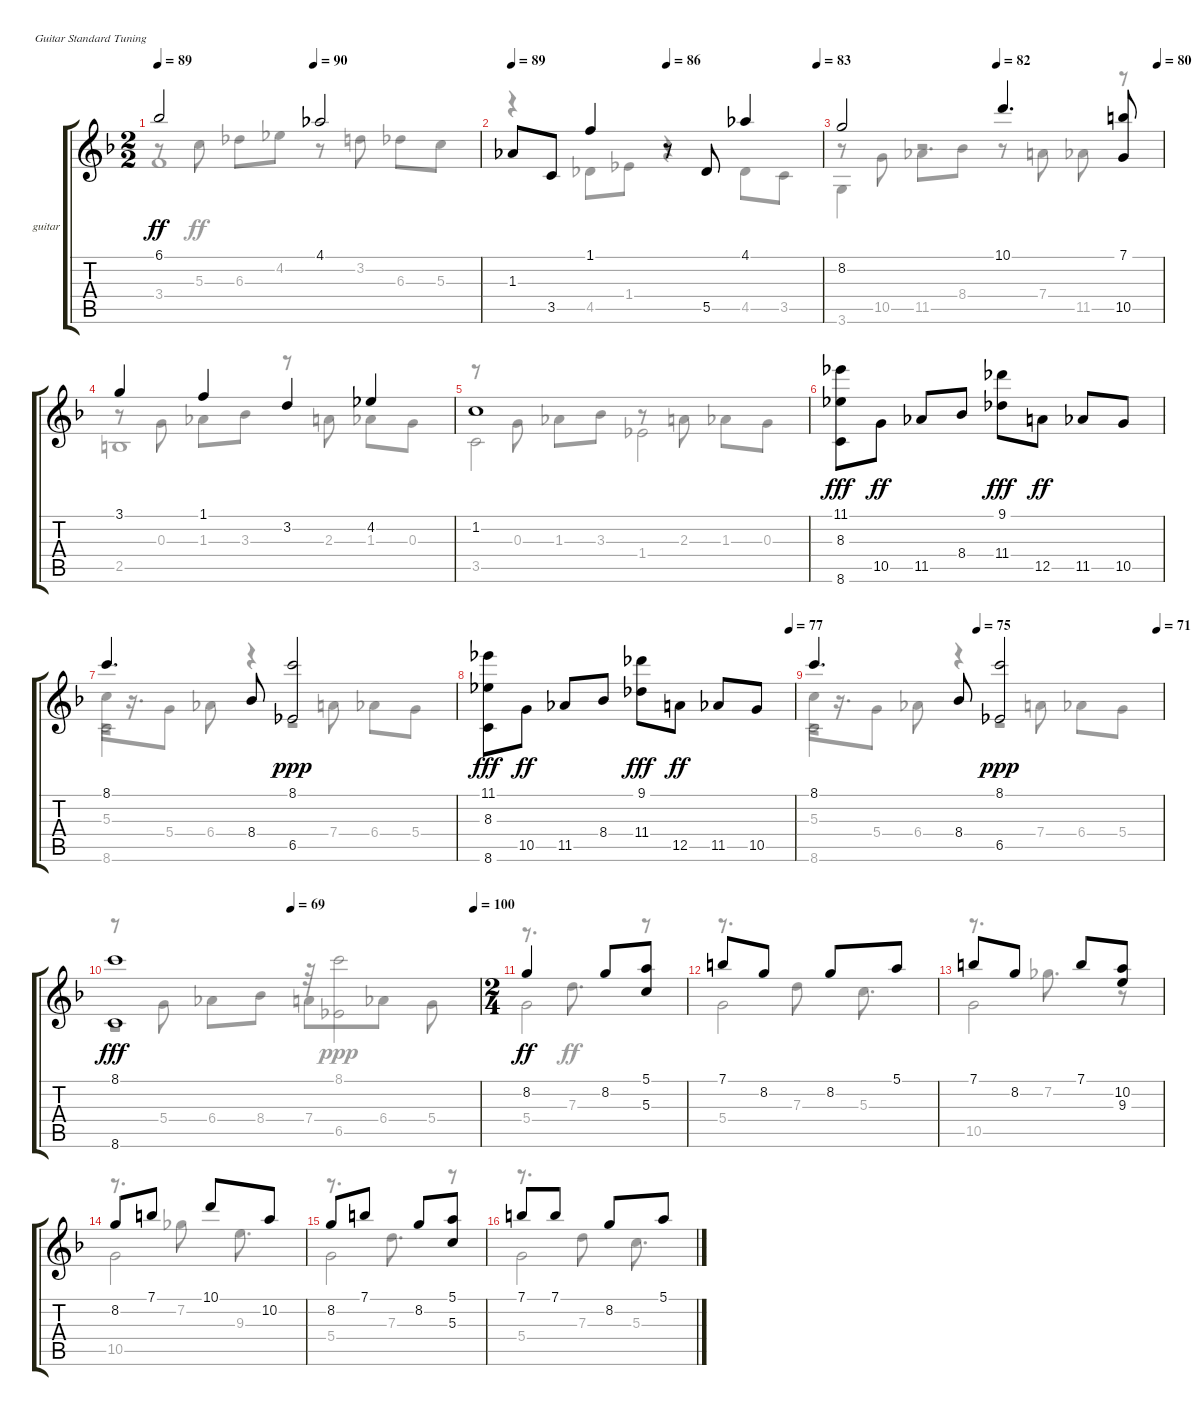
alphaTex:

\bracketExtendMode groupsimilarinstruments
\firstSystemTrackNameOrientation horizontal
\otherSystemsTrackNameOrientation horizontal
\track ("guitar" "guitar") {instrument acousticguitarnylon}
\staff {score tabs}
\tuning (E4 B3 G3 D3 A2 E2)
\voice
\ts (2 2)
\tempo 89
\tempo (90 0.484375)
\clef g2
\ks f
6.1.2{dy ff} 4.1.2 |
\tempo 89
\tempo (86 0.5)
\tempo (83 0.984375)
1.3.8 3.5.8 1.1.4 r.8 5.5.8 4.1.4 |
\tempo (82 0.484375)
\tempo (80 0.984375)
8.2.2 10.1.4{d} (7.1 10.5).8 |
3.1.4 1.1.4 3.2.4 4.2.4 |
1.2.1 |
(11.1 8.3 8.6).8{dy fff} 10.5.8{dy ff} 11.5.8 8.4.8 (9.1 11.4).8{dy fff} 12.5.8{dy ff} 11.5.8 10.5.8 |
8.1.4{d} 8.4.8 (8.1 6.5).2{dy ppp} |
\tempo (77 0.984375)
(11.1 8.3 8.6).8{dy fff} 10.5.8{dy ff} 11.5.8 8.4.8 (9.1 11.4).8{dy fff} 12.5.8{dy ff} 11.5.8 10.5.8 |
\tempo (75 0.46875)
\tempo (71 0.984375)
8.1.4{d} 8.4.8 (8.1 6.5).2{dy ppp} |
\tempo (69 0.484375)
\tempo (100 0.984375)
(8.1 8.6).1{dy fff} |
\ts (2 4)
8.2.4{dy ff} 8.2.8 (5.1 5.3).8 |
7.1.8 8.2.8 8.2.8 5.1.8 |
7.1.8 8.2.8 7.1.8 (10.2 9.3).8 |
8.2.8 7.1.8 10.1.8 10.2.8 |
8.2.8 7.1.8 8.2.8 (5.1 5.3).8 |
7.1.8 7.1.8 8.2.8 5.1.8
\voice
\clef g2
\ottava regular
\simile none
\ks f
r.8{dy ff} 5.3.8 6.3.8 4.2.8 r.8 3.2.8 6.3.8 5.3.8 |
r.4 4.5.8 1.4.8 r.4 4.5.8 3.5.8 |
r.8 10.5.8 11.5.8 8.4.8 r.8 7.4.8 11.5.8 r.8 |
r.8 0.3.8 1.3.8 3.3.8 r.8 2.3.8 1.3.8 0.3.8 |
r.8 0.3.8 1.3.8 3.3.8 r.8 2.3.8 1.3.8 0.3.8 |
|
5.3.32 r.16{d} 5.4.8 6.4.8 r.4 7.4.8 6.4.8 5.4.8 |
|
5.3.32 r.16{d} 5.4.8 6.4.8 r.4 7.4.8 6.4.8 5.4.8 |
r.8 5.4.8 6.4.8 8.4.8 r.32 (8.1 6.5).2{dy ppp} |
r.8{d} 7.3.8{d dy ff} r.8 |
r.8{d} 7.3.8 5.3.8{d} |
r.8{d} 7.2.8{d} r.8 |
r.8{d} 7.2.8 9.3.8{d} |
r.8{d} 7.3.8{d} r.8 |
r.8{d} 7.3.8 5.3.8{d}
\voice
\clef g2
\ottava regular
\simile none
\ks f
3.4.1{dy ff} |
|
3.6.4 r.2{d} |
2.5.1 |
3.5.2 1.4.2 |
|
8.6.2 r.2 |
|
8.6.2 r.2 |
r.2 7.4.8 6.4.8 5.4.8 |
5.4.2 |
5.4.2 |
10.5.2 |
10.5.2 |
5.4.2 |
5.4.2
